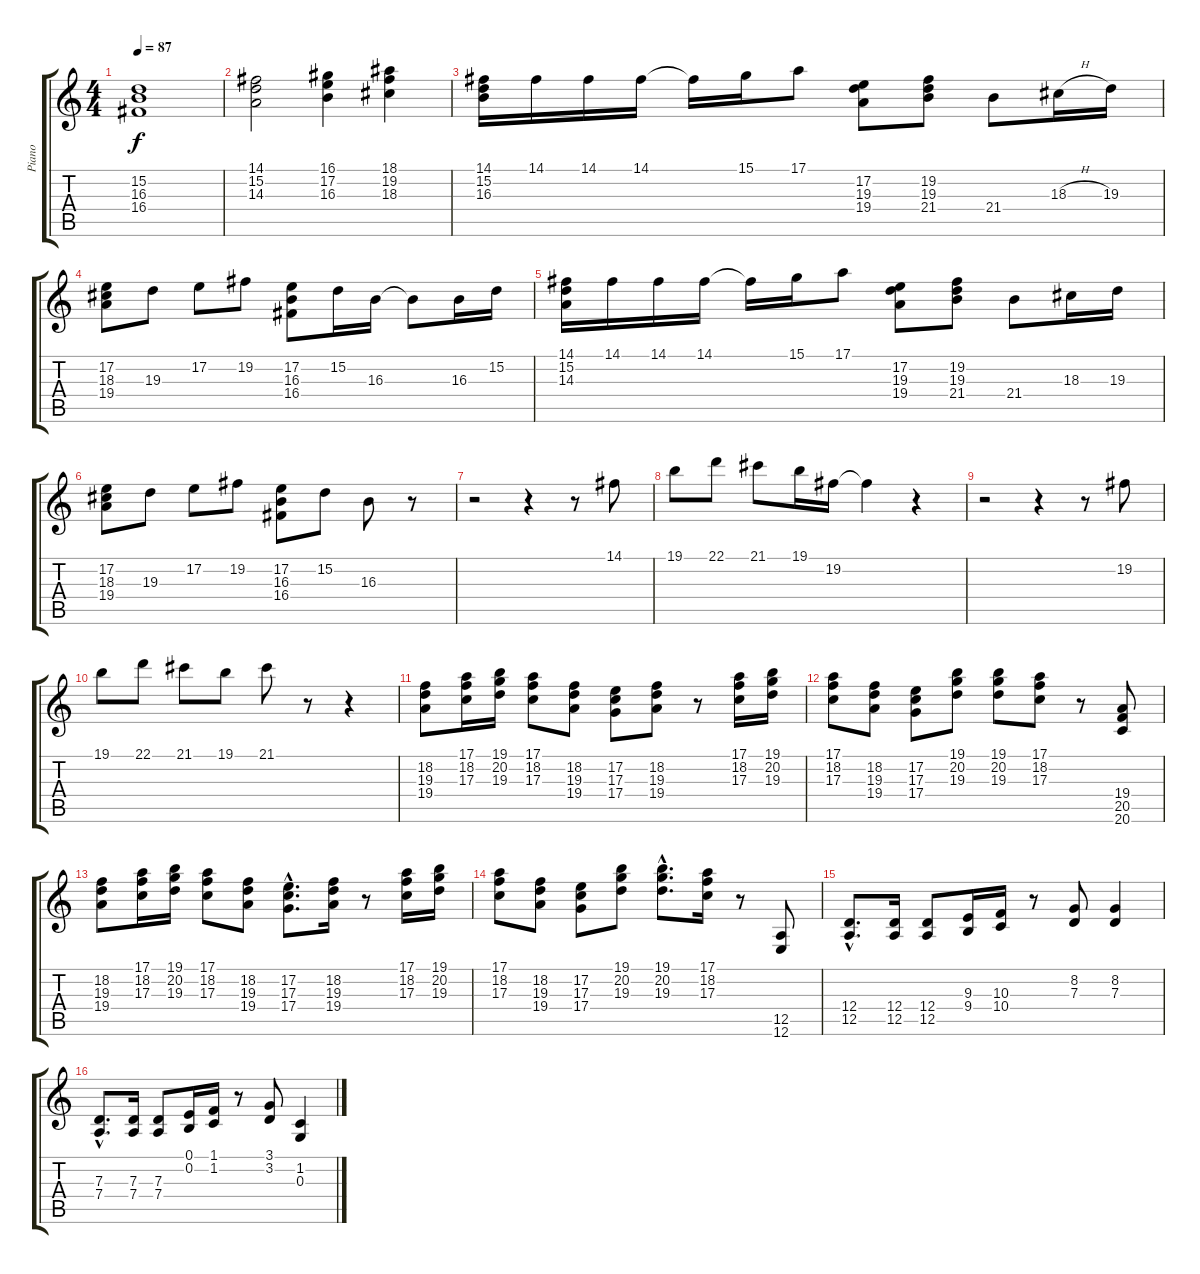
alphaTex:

\track ("Piano" "Piano") {instrument acousticgrandpiano}
\staff {score tabs}
\tuning (E4 B3 G3 D3 A2 E2) {hide}
\ts (4 4)
\tempo 87
\clef g2
\ks c
(15.2 16.3 16.4).1{dy f} |
(14.1 15.2 14.3).2 (16.1 17.2 16.3).4 (18.1 19.2 18.3).4 |
(14.1 15.2 16.3).16 14.1.16 14.1.16 14.1.16 14.1{t}.16 15.1.16 17.1.8 (17.2 19.3 19.4).8 (19.2 19.3 21.4).8 21.4.8 18.3{h}.16 19.3.16 |
(17.2 18.3 19.4).8 19.3.8 17.2.8 19.2.8 (17.2 16.3 16.4).8 15.2.16 16.3.16 16.3{t}.8 16.3.16 15.2.16 |
(14.1 15.2 14.3).16 14.1.16 14.1.16 14.1.16 14.1{t}.16 15.1.16 17.1.8 (17.2 19.3 19.4).8 (19.2 19.3 21.4).8 21.4.8 18.3.16 19.3.16 |
(17.2 18.3 19.4).8 19.3.8 17.2.8 19.2.8 (17.2 16.3 16.4).8 15.2.8 16.3.8 r.8 |
r.2 r.4 r.8 14.1.8 |
19.1.8 22.1.8 21.1.8 19.1.16 19.2.16 19.2{t}.4 r.4 |
r.2 r.4 r.8 19.2.8 |
19.1.8 22.1.8 21.1.8 19.1.8 21.1.8 r.8 r.4 |
(18.2 19.3 19.4).8 (17.1 18.2 17.3).16 (19.1 20.2 19.3).16 (17.1 18.2 17.3).8 (18.2 19.3 19.4).8 (17.2 17.3 17.4).8 (18.2 19.3 19.4).8 r.8 (17.1 18.2 17.3).16 (19.1 20.2 19.3).16 |
(17.1 18.2 17.3).8 (18.2 19.3 19.4).8 (17.2 17.3 17.4).8 (19.1 20.2 19.3).8 (19.1 20.2 19.3).8 (17.1 18.2 17.3).8 r.8 (19.4 20.5 20.6).8 |
(18.2 19.3 19.4).8 (17.1 18.2 17.3).16 (19.1 20.2 19.3).16 (17.1 18.2 17.3).8 (18.2 19.3 19.4).8 (17.2{hac} 17.3{hac} 17.4{hac}).8{d} (18.2 19.3 19.4).16 r.8 (17.1 18.2 17.3).16 (19.1 20.2 19.3).16 |
(17.1 18.2 17.3).8 (18.2 19.3 19.4).8 (17.2 17.3 17.4).8 (19.1 20.2 19.3).8 (19.1{hac} 20.2{hac} 19.3{hac}).8{d} (17.1 18.2 17.3).16 r.8 (12.5 12.6).8 |
(12.4{hac} 12.5{hac}).8{d} (12.4 12.5).16 (12.4 12.5).8 (9.3 9.4).16 (10.3 10.4).16 r.8 (8.2 7.3).8 (8.2 7.3).4 |
(7.3{hac} 7.4{hac}).8{d} (7.3 7.4).16 (7.3 7.4).8 (0.1 0.2).16 (1.1 1.2).16 r.8 (3.1 3.2).8 (1.2 0.3).4
